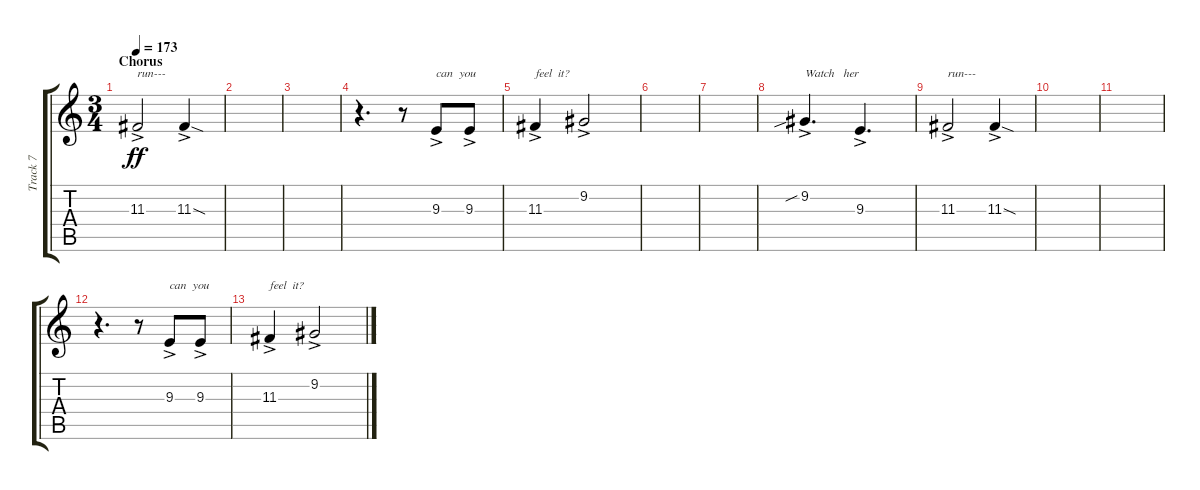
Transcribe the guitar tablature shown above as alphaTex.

\track ("Track 7" "Track 7") {instrument tenorsax}
\staff {score tabs}
\tuning (E4 B3 G3 D3 A2 E2) {hide}
\ts (3 4)
\section ("" "Chorus")
\tempo 173
\clef g2
\ks c
11.3{ac}.2{txt "run---" dy ff} 11.3{sod ac}.4 |
|
|
r.4{d} r.8 9.3{ac}.8{txt "can  you"} 9.3{ac}.8 |
11.3{ac}.4{txt "feel  it?"} 9.2{ac}.2 |
|
|
9.2{sib ac}.4{d txt "Watch   her"} 9.3{ac}.4{d} |
11.3{ac}.2{txt "run---"} 11.3{sod ac}.4 |
|
|
r.4{d} r.8 9.3{ac}.8{txt "can  you"} 9.3{ac}.8 |
11.3{ac}.4{txt "feel  it?"} 9.2{ac}.2
